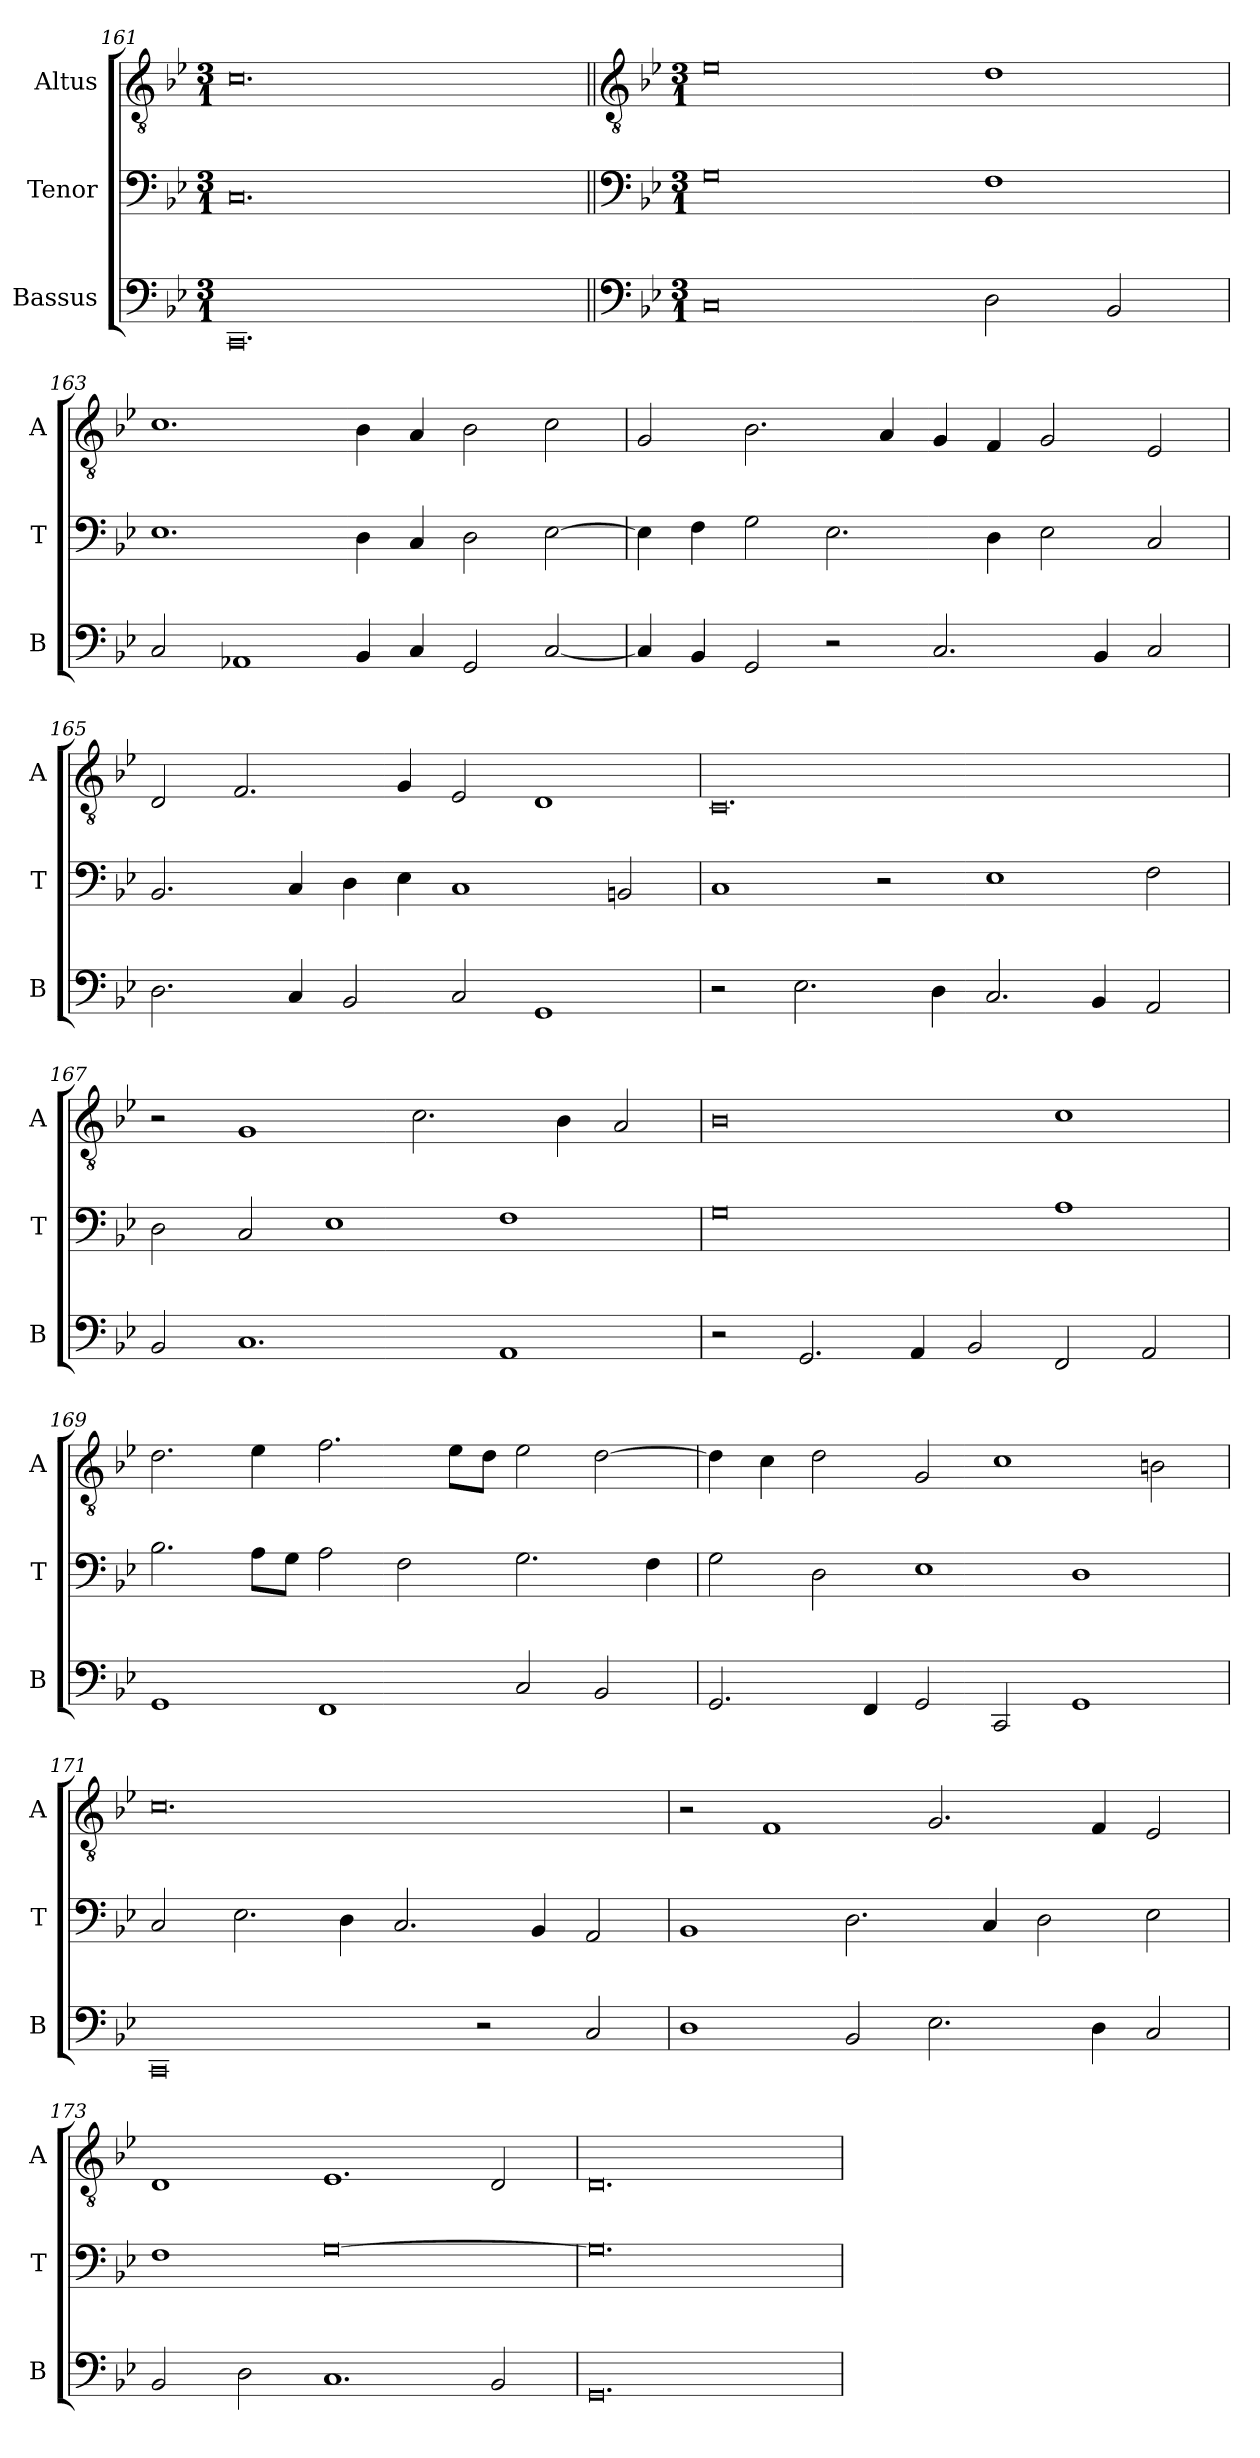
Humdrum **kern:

**kern	**kern	**kern
*part3	*part2	*part1
*staff3	*staff2	*staff1
*I"Bassus	*I"Tenor	*I"Altus
*I'B	*I'T	*I'A
*clefF4	*clefF4	*clefGv2
*k[b-e-]	*k[b-e-]	*k[b-e-]
*M3/1	*M3/1	*M3/1
=161	=161	=161
0.CC	0.C	0.c
=162||	=162||	=162||
*clefF4	*clefF4	*clefGv2
*k[b-e-]	*k[b-e-]	*k[b-e-]
*M3/1	*M3/1	*M3/1
0C	0G	0e-
2D\	1F	1d
2BB-/	.	.
=163	=163	=163
2C/	1.E-	1.c
1AA-X	.	.
4BB-/	4D\	4B-\
4C/	4C/	4A/
2GG/	2D\	2B-\
[2C/	[2E-\	2c\
=164	=164	=164
4C/]	4E-\]	2G/
4BB-/	4F\	.
2GG/	2G\	2.B-\
2r	2.E-\	.
.	.	4A/
2.C/	.	4G/
.	4D\	4F/
.	2E-\	2G/
4BB-/	.	.
2C/	2C/	2E-/
=165	=165	=165
2.D\	2.BB-/	2D/
.	.	2.F/
4C/	4C/	.
2BB-/	4D\	.
.	4E-\	4G/
2C/	1C	2E-/
1GG	.	1D
.	2BBn/	.
=166	=166	=166
2r	1C	0.C
2.E-\	.	.
.	2r	.
4D\	.	.
2.C/	1E-	.
4BB-/	.	.
2AA/	2F\	.
=167	=167	=167
2BB-/	2D\	2r
1.C	2C/	1G
.	1E-	.
.	.	2.c\
1AA	1F	.
.	.	4B-\
.	.	2A/
=168	=168	=168
2r	0G	0B-
2.GG/	.	.
4AA/	.	.
2BB-/	.	.
2FF/	1A	1c
2AA/	.	.
=169	=169	=169
1GG	2.B-\	2.d\
.	8A\L	4e-\
.	8G\J	.
1FF	2A\	2.f\
.	2F\	.
.	.	8e-\L
.	.	8d\J
2C/	2.G\	2e-\
2BB-/	.	[2d\
.	4F\	.
=170	=170	=170
2.GG/	2G\	4d\]
.	.	4c\
.	2D\	2d\
4FF/	.	.
2GG/	1E-	2G/
2CC/	.	1c
1GG	1D	.
.	.	2Bn\
=171	=171	=171
0CC	2C/	0.c
.	2.E-\	.
.	4D\	.
.	2.C/	.
2r	.	.
.	4BB-/	.
2C/	2AA/	.
=172	=172	=172
1D	1BB-	2r
.	.	1F
2BB-/	2.D\	.
2.E-\	.	2.G/
.	4C/	.
.	2D\	.
4D\	.	4F/
2C/	2E-\	2E-/
=173	=173	=173
2BB-/	1F	1D
2D\	.	.
1.C	[0G	1.E-
2BB-/	.	2D/
=174	=174	=174
0.GG	0.G]	0.D
=	=	=
*-	*-	*-
